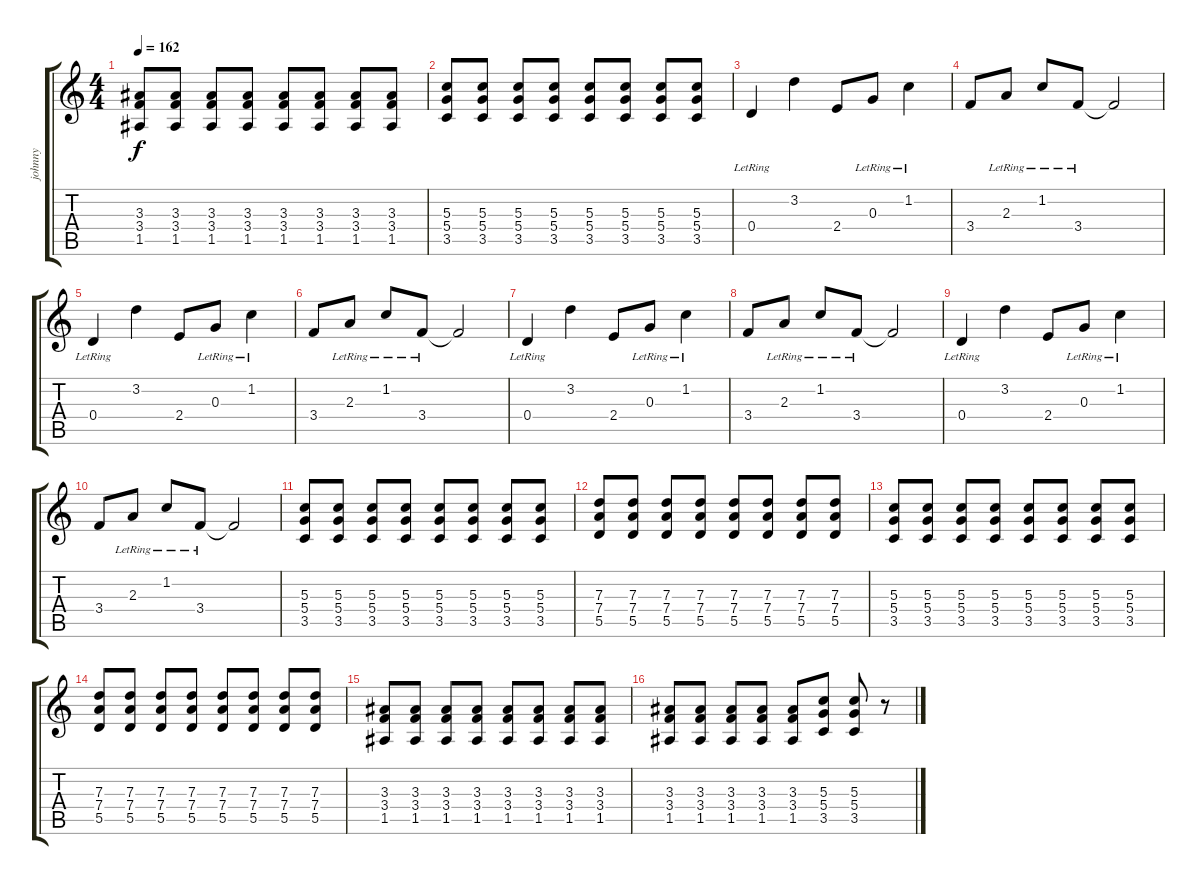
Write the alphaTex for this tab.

\track ("johnny" "johnny") {instrument distortionguitar}
\staff {score tabs}
\tuning (E4 B3 G3 D3 A2 E2) {hide}
\ts (4 4)
\tempo 162
\clef g2
\ks c
(3.3 3.4 1.5).8{dy f} (3.3 3.4 1.5).8 (3.3 3.4 1.5).8 (3.3 3.4 1.5).8 (3.3 3.4 1.5).8 (3.3 3.4 1.5).8 (3.3 3.4 1.5).8 (3.3 3.4 1.5).8 |
(5.3 5.4 3.5).8 (5.3 5.4 3.5).8 (5.3 5.4 3.5).8 (5.3 5.4 3.5).8 (5.3 5.4 3.5).8 (5.3 5.4 3.5).8 (5.3 5.4 3.5).8 (5.3 5.4 3.5).8 |
0.4{lr}.4 3.2.4 2.4.8 0.3{lr}.8 1.2{lr}.4 |
3.4.8 2.3{lr}.8 1.2{lr}.8 3.4{lr}.8 3.4{t}.2 |
0.4{lr}.4 3.2.4 2.4.8 0.3{lr}.8 1.2{lr}.4 |
3.4.8 2.3{lr}.8 1.2{lr}.8 3.4{lr}.8 3.4{t}.2 |
0.4{lr}.4 3.2.4 2.4.8 0.3{lr}.8 1.2{lr}.4 |
3.4.8 2.3{lr}.8 1.2{lr}.8 3.4{lr}.8 3.4{t}.2 |
0.4{lr}.4 3.2.4 2.4.8 0.3{lr}.8 1.2{lr}.4 |
3.4.8 2.3{lr}.8 1.2{lr}.8 3.4{lr}.8 3.4{t}.2 |
(5.3 5.4 3.5).8 (5.3 5.4 3.5).8 (5.3 5.4 3.5).8 (5.3 5.4 3.5).8 (5.3 5.4 3.5).8 (5.3 5.4 3.5).8 (5.3 5.4 3.5).8 (5.3 5.4 3.5).8 |
(7.3 7.4 5.5).8 (7.3 7.4 5.5).8 (7.3 7.4 5.5).8 (7.3 7.4 5.5).8 (7.3 7.4 5.5).8 (7.3 7.4 5.5).8 (7.3 7.4 5.5).8 (7.3 7.4 5.5).8 |
(5.3 5.4 3.5).8 (5.3 5.4 3.5).8 (5.3 5.4 3.5).8 (5.3 5.4 3.5).8 (5.3 5.4 3.5).8 (5.3 5.4 3.5).8 (5.3 5.4 3.5).8 (5.3 5.4 3.5).8 |
(7.3 7.4 5.5).8 (7.3 7.4 5.5).8 (7.3 7.4 5.5).8 (7.3 7.4 5.5).8 (7.3 7.4 5.5).8 (7.3 7.4 5.5).8 (7.3 7.4 5.5).8 (7.3 7.4 5.5).8 |
(3.3 3.4 1.5).8 (3.3 3.4 1.5).8 (3.3 3.4 1.5).8 (3.3 3.4 1.5).8 (3.3 3.4 1.5).8 (3.3 3.4 1.5).8 (3.3 3.4 1.5).8 (3.3 3.4 1.5).8 |
(3.3 3.4 1.5).8 (3.3 3.4 1.5).8 (3.3 3.4 1.5).8 (3.3 3.4 1.5).8 (3.3 3.4 1.5).8 (5.3 5.4 3.5).8 (5.3 5.4 3.5).8 r.8
